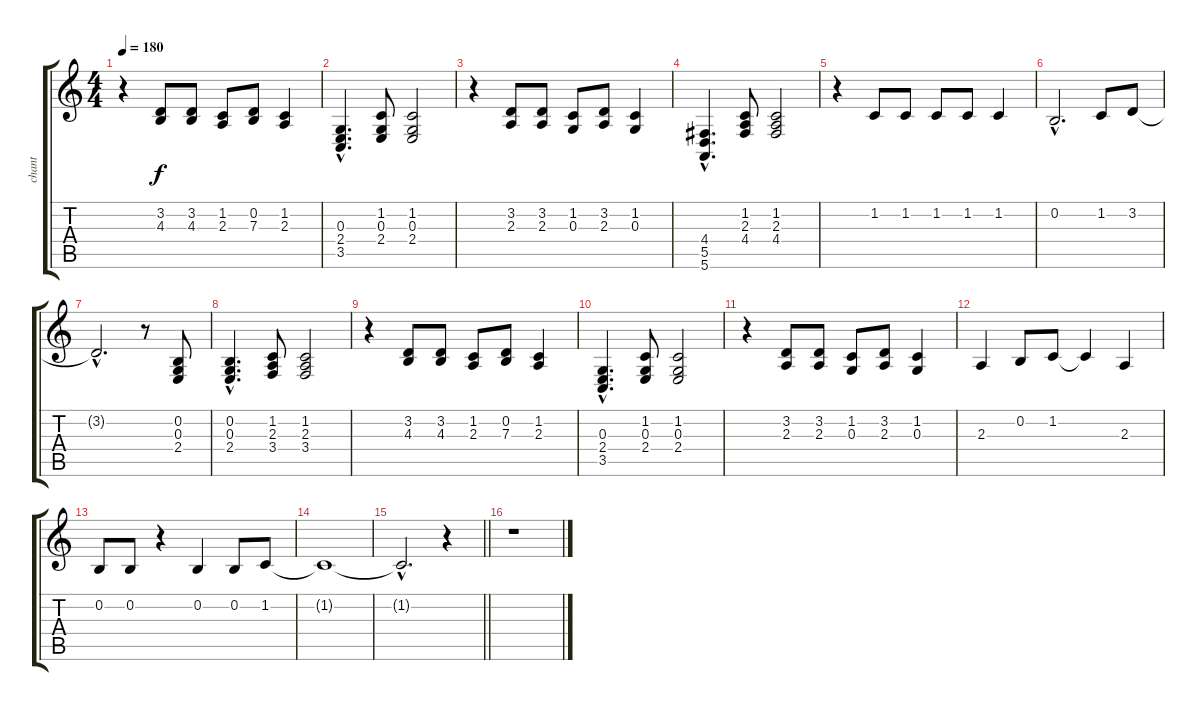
\track ("chant" "chant") {instrument lead6voice}
\staff {score tabs}
\tuning (E4 B3 G3 D3 A2 E2) {hide}
\ts (4 4)
\tempo 180
\clef g2
\ks c
r.4{dy f} (3.2 4.3).8 (3.2 4.3).8 (1.2 2.3).8 (0.2 7.3).8 (1.2 2.3).4 |
(0.3{hac} 2.4{hac} 3.5{hac}).4{d} (1.2 0.3 2.4).8 (1.2 0.3 2.4).2 |
r.4 (3.2 2.3).8 (3.2 2.3).8 (1.2 0.3).8 (3.2 2.3).8 (1.2 0.3).4 |
(4.4{hac} 5.5{hac} 5.6{hac}).4{d} (1.2 2.3 4.4).8 (1.2 2.3 4.4).2 |
r.4 1.2.8 1.2.8 1.2.8 1.2.8 1.2.4 |
0.2{hac}.2{d} 1.2.8 3.2.8 |
3.2{hac t}.2{d} r.8 (0.2 0.3 2.4).8 |
(0.2{hac} 0.3{hac} 2.4{hac}).4{d} (1.2 2.3 3.4).8 (1.2 2.3 3.4).2 |
r.4 (3.2 4.3).8 (3.2 4.3).8 (1.2 2.3).8 (0.2 7.3).8 (1.2 2.3).4 |
(0.3{hac} 2.4{hac} 3.5{hac}).4{d} (1.2 0.3 2.4).8 (1.2 0.3 2.4).2 |
r.4 (3.2 2.3).8 (3.2 2.3).8 (1.2 0.3).8 (3.2 2.3).8 (1.2 0.3).4 |
2.3.4 0.2.8 1.2.8 1.2{t}.4 2.3.4 |
0.2.8 0.2.8 r.4 0.2.4 0.2.8 1.2.8 |
1.2{t}.1 |
\barLineRight lightlight
1.2{hac t}.2{d} r.4 |
r.1
